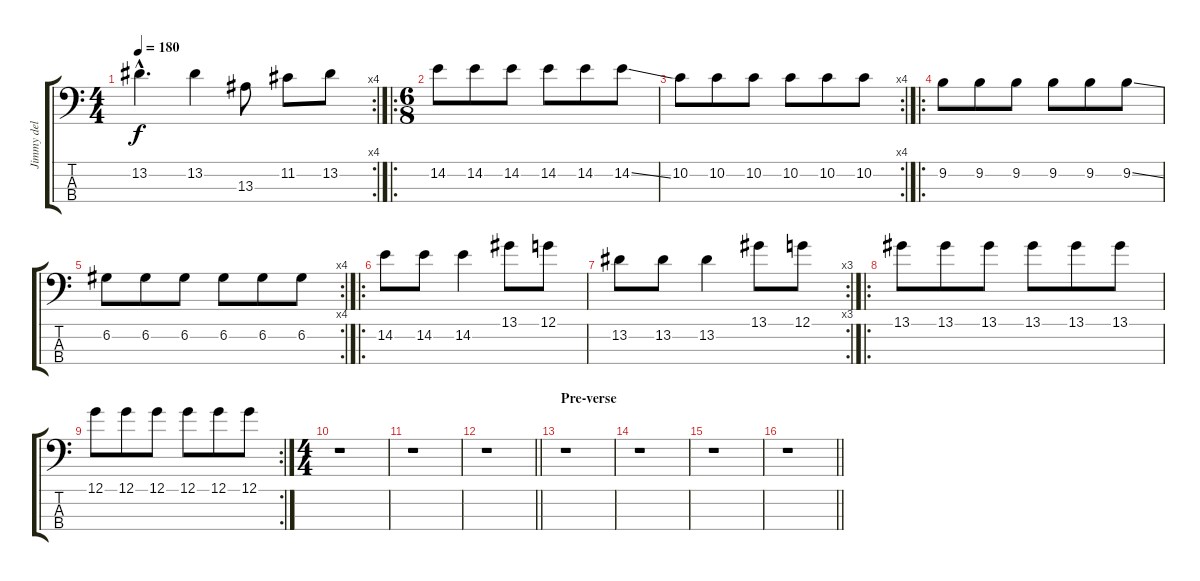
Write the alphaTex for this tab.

\track ("Jimmy del Rivo / Lead bass" "Jimmy del ") {instrument electricbassfinger}
\staff {score tabs}
\tuning (G2 D2 A1 D1) {hide}
\rc 4
\ts (4 4)
\tempo 180
\clef f4
\ks c
13.2{hac}.4{d dy f} 13.2.4 13.3.8 11.2.8 13.2.8 |
\ro
\ts (6 8)
14.2.8 14.2.8 14.2.8 14.2.8 14.2.8 14.2{ss}.8 |
\rc 4
10.2.8 10.2.8 10.2.8 10.2.8 10.2.8 10.2.8 |
\ro
9.2.8 9.2.8 9.2.8 9.2.8 9.2.8 9.2{ss}.8 |
\rc 4
6.2.8 6.2.8 6.2.8 6.2.8 6.2.8 6.2.8 |
\ro
14.2.8 14.2.8 14.2.4 13.1.8 12.1.8 |
\rc 3
13.2.8 13.2.8 13.2.4 13.1.8 12.1.8 |
\ro
13.1.8 13.1.8 13.1.8 13.1.8 13.1.8 13.1.8 |
\rc 2
12.1.8 12.1.8 12.1.8 12.1.8 12.1.8 12.1.8 |
\ts (4 4)
r.1 |
r.1 |
\barLineRight lightlight
r.1 |
\section ("" "Pre-verse")
r.1 |
r.1 |
r.1 |
\barLineRight lightlight
r.1
